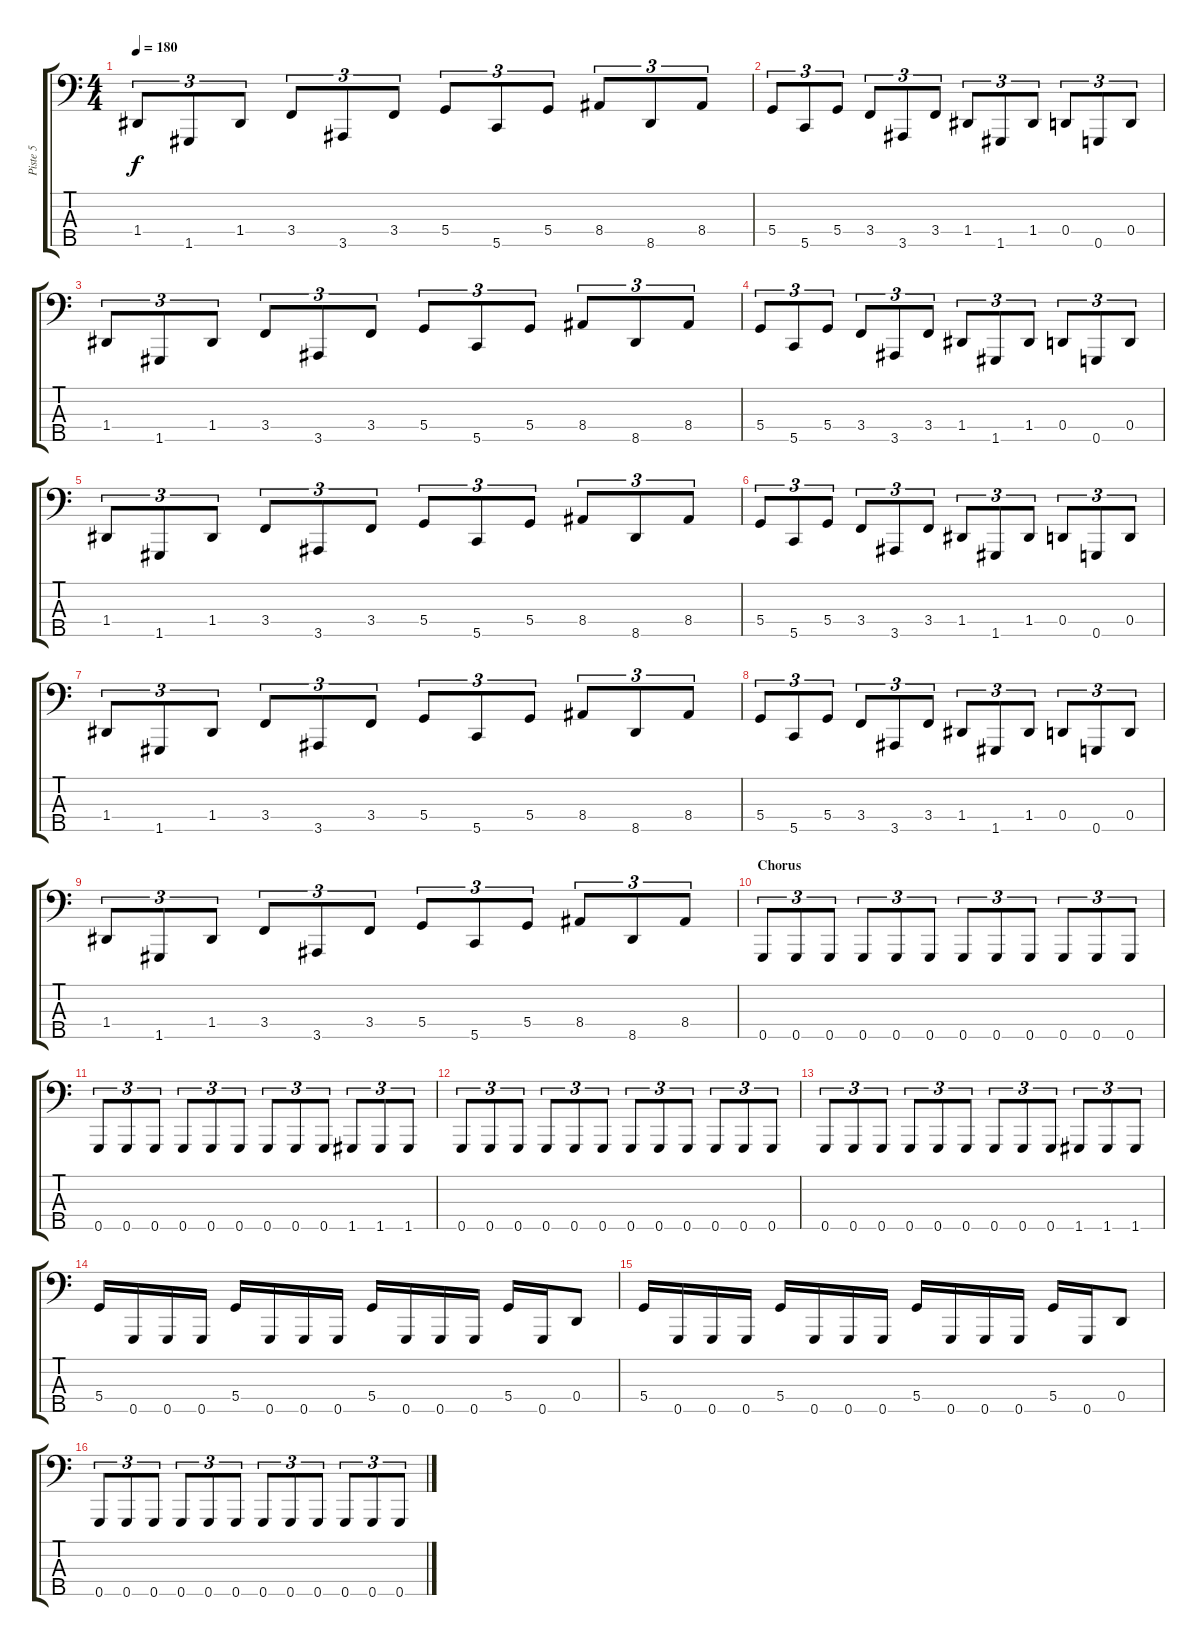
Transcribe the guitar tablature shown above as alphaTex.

\track ("Piste 5" "Piste 5") {instrument slapbass2}
\staff {score tabs}
\tuning (F2 C2 G1 D1 G0) {hide}
\ts (4 4)
\tempo 180
\clef f4
\ks c
1.4.8{tu (3 2) dy f} 1.5.8{tu (3 2)} 1.4.8{tu (3 2)} 3.4.8{tu (3 2)} 3.5.8{tu (3 2)} 3.4.8{tu (3 2)} 5.4.8{tu (3 2)} 5.5.8{tu (3 2)} 5.4.8{tu (3 2)} 8.4.8{tu (3 2)} 8.5.8{tu (3 2)} 8.4.8{tu (3 2)} |
5.4.8{tu (3 2)} 5.5.8{tu (3 2)} 5.4.8{tu (3 2)} 3.4.8{tu (3 2)} 3.5.8{tu (3 2)} 3.4.8{tu (3 2)} 1.4.8{tu (3 2)} 1.5.8{tu (3 2)} 1.4.8{tu (3 2)} 0.4.8{tu (3 2)} 0.5.8{tu (3 2)} 0.4.8{tu (3 2)} |
1.4.8{tu (3 2)} 1.5.8{tu (3 2)} 1.4.8{tu (3 2)} 3.4.8{tu (3 2)} 3.5.8{tu (3 2)} 3.4.8{tu (3 2)} 5.4.8{tu (3 2)} 5.5.8{tu (3 2)} 5.4.8{tu (3 2)} 8.4.8{tu (3 2)} 8.5.8{tu (3 2)} 8.4.8{tu (3 2)} |
5.4.8{tu (3 2)} 5.5.8{tu (3 2)} 5.4.8{tu (3 2)} 3.4.8{tu (3 2)} 3.5.8{tu (3 2)} 3.4.8{tu (3 2)} 1.4.8{tu (3 2)} 1.5.8{tu (3 2)} 1.4.8{tu (3 2)} 0.4.8{tu (3 2)} 0.5.8{tu (3 2)} 0.4.8{tu (3 2)} |
1.4.8{tu (3 2)} 1.5.8{tu (3 2)} 1.4.8{tu (3 2)} 3.4.8{tu (3 2)} 3.5.8{tu (3 2)} 3.4.8{tu (3 2)} 5.4.8{tu (3 2)} 5.5.8{tu (3 2)} 5.4.8{tu (3 2)} 8.4.8{tu (3 2)} 8.5.8{tu (3 2)} 8.4.8{tu (3 2)} |
5.4.8{tu (3 2)} 5.5.8{tu (3 2)} 5.4.8{tu (3 2)} 3.4.8{tu (3 2)} 3.5.8{tu (3 2)} 3.4.8{tu (3 2)} 1.4.8{tu (3 2)} 1.5.8{tu (3 2)} 1.4.8{tu (3 2)} 0.4.8{tu (3 2)} 0.5.8{tu (3 2)} 0.4.8{tu (3 2)} |
1.4.8{tu (3 2)} 1.5.8{tu (3 2)} 1.4.8{tu (3 2)} 3.4.8{tu (3 2)} 3.5.8{tu (3 2)} 3.4.8{tu (3 2)} 5.4.8{tu (3 2)} 5.5.8{tu (3 2)} 5.4.8{tu (3 2)} 8.4.8{tu (3 2)} 8.5.8{tu (3 2)} 8.4.8{tu (3 2)} |
5.4.8{tu (3 2)} 5.5.8{tu (3 2)} 5.4.8{tu (3 2)} 3.4.8{tu (3 2)} 3.5.8{tu (3 2)} 3.4.8{tu (3 2)} 1.4.8{tu (3 2)} 1.5.8{tu (3 2)} 1.4.8{tu (3 2)} 0.4.8{tu (3 2)} 0.5.8{tu (3 2)} 0.4.8{tu (3 2)} |
1.4.8{tu (3 2)} 1.5.8{tu (3 2)} 1.4.8{tu (3 2)} 3.4.8{tu (3 2)} 3.5.8{tu (3 2)} 3.4.8{tu (3 2)} 5.4.8{tu (3 2)} 5.5.8{tu (3 2)} 5.4.8{tu (3 2)} 8.4.8{tu (3 2)} 8.5.8{tu (3 2)} 8.4.8{tu (3 2)} |
\section ("" "Chorus")
0.5.8{tu (3 2)} 0.5.8{tu (3 2)} 0.5.8{tu (3 2)} 0.5.8{tu (3 2)} 0.5.8{tu (3 2)} 0.5.8{tu (3 2)} 0.5.8{tu (3 2)} 0.5.8{tu (3 2)} 0.5.8{tu (3 2)} 0.5.8{tu (3 2)} 0.5.8{tu (3 2)} 0.5.8{tu (3 2)} |
0.5.8{tu (3 2)} 0.5.8{tu (3 2)} 0.5.8{tu (3 2)} 0.5.8{tu (3 2)} 0.5.8{tu (3 2)} 0.5.8{tu (3 2)} 0.5.8{tu (3 2)} 0.5.8{tu (3 2)} 0.5.8{tu (3 2)} 1.5.8{tu (3 2)} 1.5.8{tu (3 2)} 1.5.8{tu (3 2)} |
0.5.8{tu (3 2)} 0.5.8{tu (3 2)} 0.5.8{tu (3 2)} 0.5.8{tu (3 2)} 0.5.8{tu (3 2)} 0.5.8{tu (3 2)} 0.5.8{tu (3 2)} 0.5.8{tu (3 2)} 0.5.8{tu (3 2)} 0.5.8{tu (3 2)} 0.5.8{tu (3 2)} 0.5.8{tu (3 2)} |
0.5.8{tu (3 2)} 0.5.8{tu (3 2)} 0.5.8{tu (3 2)} 0.5.8{tu (3 2)} 0.5.8{tu (3 2)} 0.5.8{tu (3 2)} 0.5.8{tu (3 2)} 0.5.8{tu (3 2)} 0.5.8{tu (3 2)} 1.5.8{tu (3 2)} 1.5.8{tu (3 2)} 1.5.8{tu (3 2)} |
5.4.16 0.5.16 0.5.16 0.5.16 5.4.16 0.5.16 0.5.16 0.5.16 5.4.16 0.5.16 0.5.16 0.5.16 5.4.16 0.5.16 0.4.8 |
5.4.16 0.5.16 0.5.16 0.5.16 5.4.16 0.5.16 0.5.16 0.5.16 5.4.16 0.5.16 0.5.16 0.5.16 5.4.16 0.5.16 0.4.8 |
0.5.8{tu (3 2)} 0.5.8{tu (3 2)} 0.5.8{tu (3 2)} 0.5.8{tu (3 2)} 0.5.8{tu (3 2)} 0.5.8{tu (3 2)} 0.5.8{tu (3 2)} 0.5.8{tu (3 2)} 0.5.8{tu (3 2)} 0.5.8{tu (3 2)} 0.5.8{tu (3 2)} 0.5.8{tu (3 2)}
